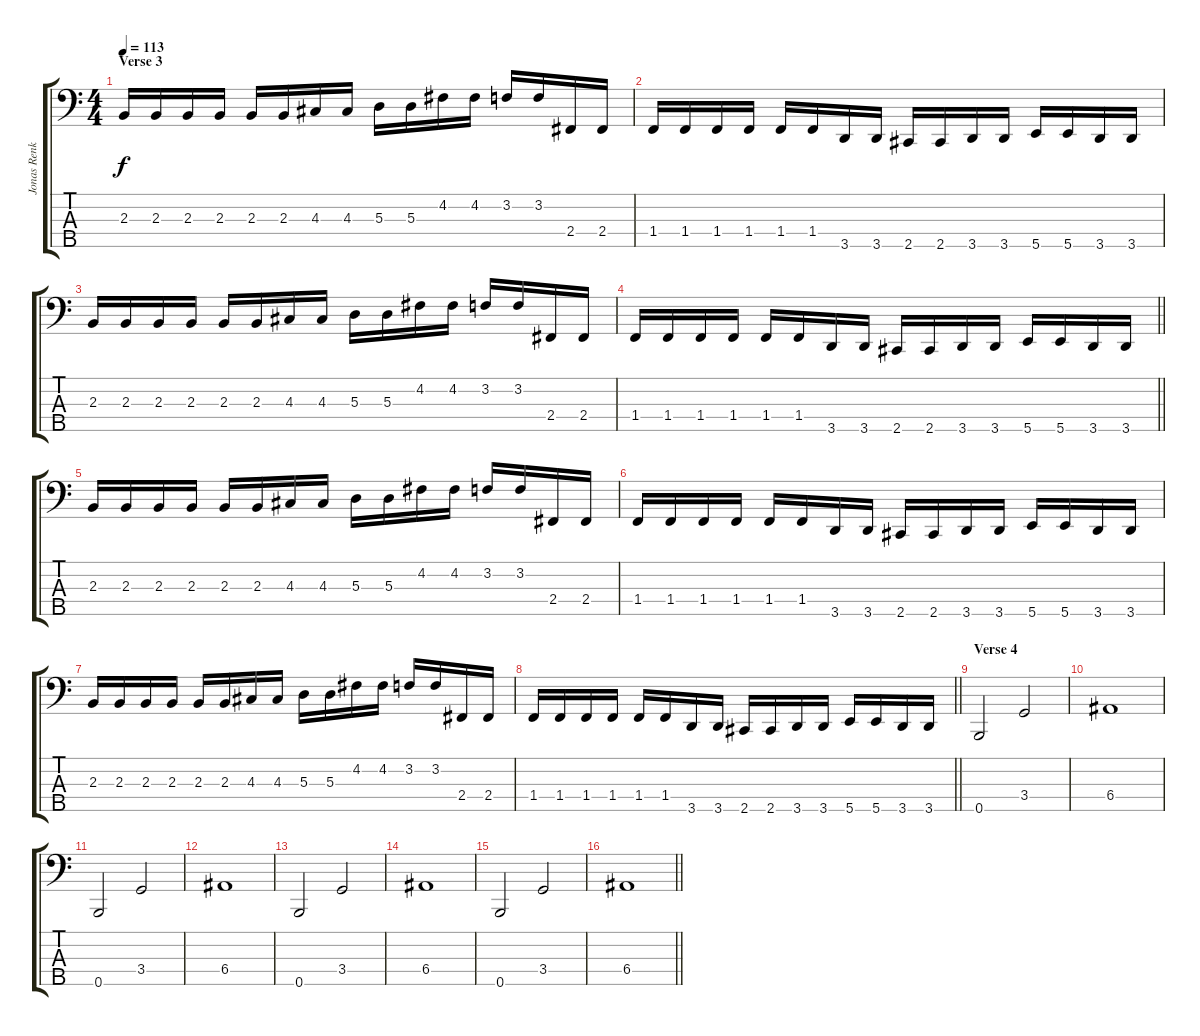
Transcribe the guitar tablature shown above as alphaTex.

\track ("Jonas Renkse" "Jonas Renk") {instrument electricbassfinger}
\staff {score tabs}
\tuning (G2 D2 A1 E1 B0) {hide}
\ts (4 4)
\section ("" "Verse 3")
\tempo 113
\clef f4
\ks c
2.3.16{dy f} 2.3.16 2.3.16 2.3.16 2.3.16 2.3.16 4.3.16 4.3.16 5.3.16 5.3.16 4.2.16 4.2.16 3.2.16 3.2.16 2.4.16 2.4.16 |
1.4.16 1.4.16 1.4.16 1.4.16 1.4.16 1.4.16 3.5.16 3.5.16 2.5.16 2.5.16 3.5.16 3.5.16 5.5.16 5.5.16 3.5.16 3.5.16 |
2.3.16 2.3.16 2.3.16 2.3.16 2.3.16 2.3.16 4.3.16 4.3.16 5.3.16 5.3.16 4.2.16 4.2.16 3.2.16 3.2.16 2.4.16 2.4.16 |
\barLineRight lightlight
1.4.16 1.4.16 1.4.16 1.4.16 1.4.16 1.4.16 3.5.16 3.5.16 2.5.16 2.5.16 3.5.16 3.5.16 5.5.16 5.5.16 3.5.16 3.5.16 |
2.3.16 2.3.16 2.3.16 2.3.16 2.3.16 2.3.16 4.3.16 4.3.16 5.3.16 5.3.16 4.2.16 4.2.16 3.2.16 3.2.16 2.4.16 2.4.16 |
1.4.16 1.4.16 1.4.16 1.4.16 1.4.16 1.4.16 3.5.16 3.5.16 2.5.16 2.5.16 3.5.16 3.5.16 5.5.16 5.5.16 3.5.16 3.5.16 |
2.3.16 2.3.16 2.3.16 2.3.16 2.3.16 2.3.16 4.3.16 4.3.16 5.3.16 5.3.16 4.2.16 4.2.16 3.2.16 3.2.16 2.4.16 2.4.16 |
\barLineRight lightlight
1.4.16 1.4.16 1.4.16 1.4.16 1.4.16 1.4.16 3.5.16 3.5.16 2.5.16 2.5.16 3.5.16 3.5.16 5.5.16 5.5.16 3.5.16 3.5.16 |
\section ("" "Verse 4")
0.5.2 3.4.2 |
6.4.1 |
0.5.2 3.4.2 |
6.4.1 |
0.5.2 3.4.2 |
6.4.1 |
0.5.2 3.4.2 |
\barLineRight lightlight
6.4.1
